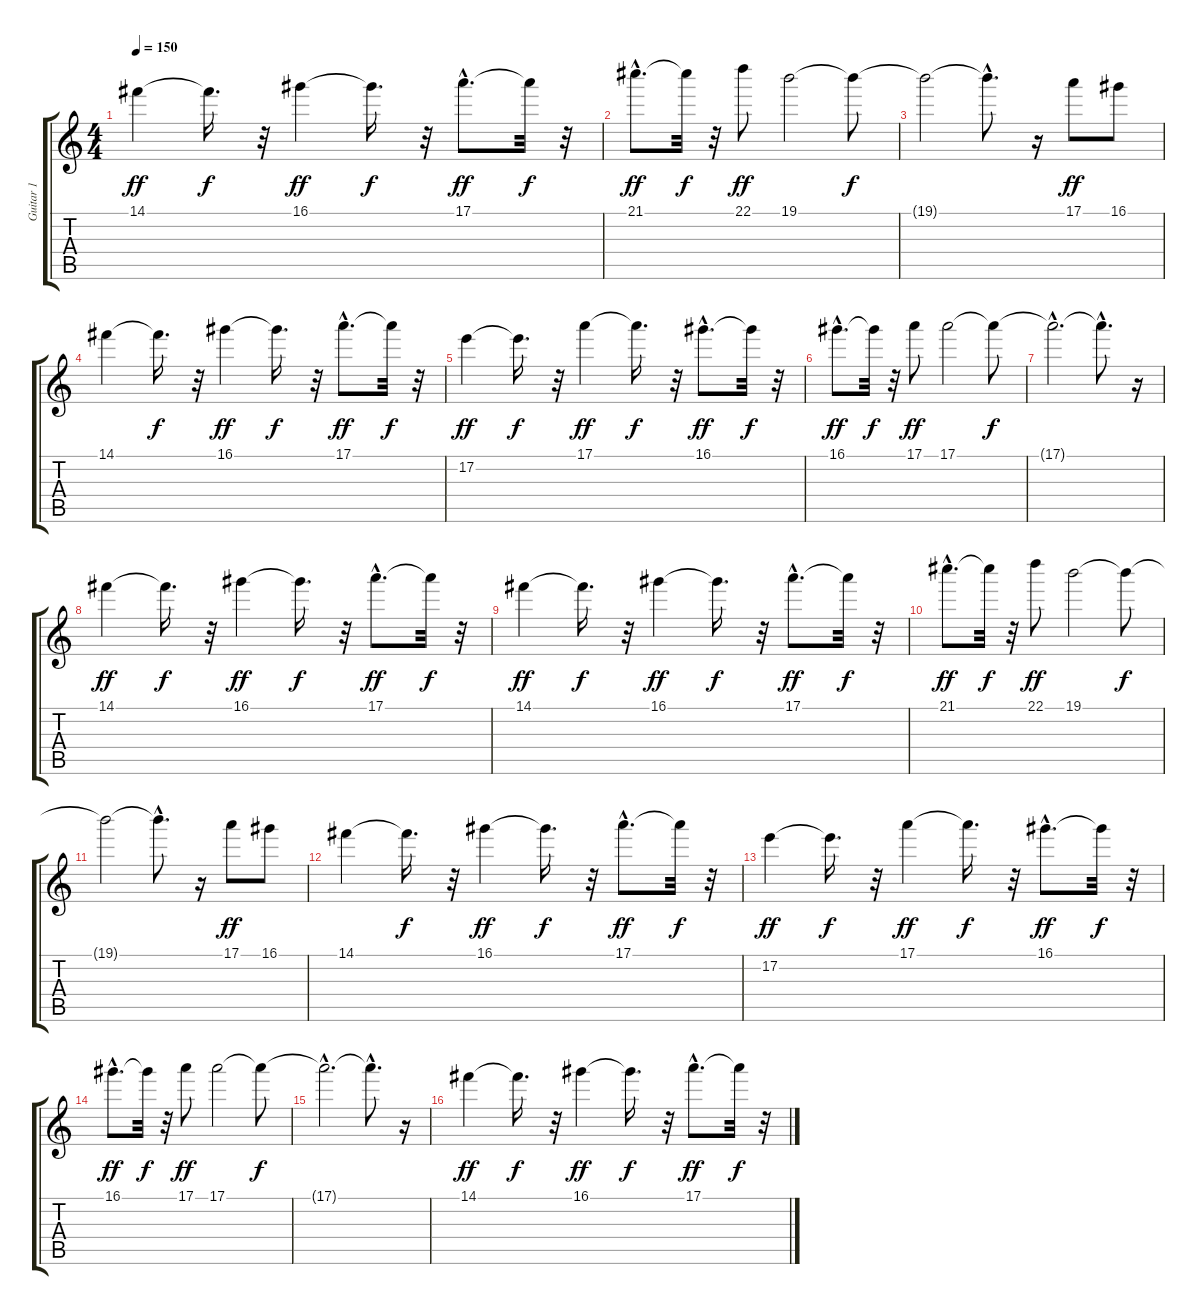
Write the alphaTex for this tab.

\track ("Guitar 1" "Guitar 1") {instrument electricguitarmuted}
\staff {score tabs}
\tuning (E4 B3 G3 D3 A2 E2) {hide}
\ts (4 4)
\tempo 150
\clef g2
\ks c
14.1.4{dy ff} 14.1{t}.16{d dy f} r.32 16.1.4{dy ff} 16.1{t}.16{d dy f} r.32 17.1{hac}.8{d dy ff} 17.1{t}.32{dy f} r.32 |
21.1{hac}.8{d dy ff} 21.1{t}.32{dy f} r.32 22.1.8{dy ff} 19.1.2 19.1{t}.8{dy f} |
19.1{t}.2 19.1{hac t}.8{d} r.16 17.1.8{dy ff} 16.1.8 |
14.1.4 14.1{t}.16{d dy f} r.32 16.1.4{dy ff} 16.1{t}.16{d dy f} r.32 17.1{hac}.8{d dy ff} 17.1{t}.32{dy f} r.32 |
17.2.4{dy ff} 17.2{t}.16{d dy f} r.32 17.1.4{dy ff} 17.1{t}.16{d dy f} r.32 16.1{hac}.8{d dy ff} 16.1{t}.32{dy f} r.32 |
16.1{hac}.8{d dy ff} 16.1{t}.32{dy f} r.32 17.1.8{dy ff} 17.1.2 17.1{t}.8{dy f} |
17.1{hac t}.2{d} 17.1{hac t}.8{d} r.16 |
14.1.4{dy ff} 14.1{t}.16{d dy f} r.32 16.1.4{dy ff} 16.1{t}.16{d dy f} r.32 17.1{hac}.8{d dy ff} 17.1{t}.32{dy f} r.32 |
14.1.4{dy ff} 14.1{t}.16{d dy f} r.32 16.1.4{dy ff} 16.1{t}.16{d dy f} r.32 17.1{hac}.8{d dy ff} 17.1{t}.32{dy f} r.32 |
21.1{hac}.8{d dy ff} 21.1{t}.32{dy f} r.32 22.1.8{dy ff} 19.1.2 19.1{t}.8{dy f} |
19.1{t}.2 19.1{hac t}.8{d} r.16 17.1.8{dy ff} 16.1.8 |
14.1.4 14.1{t}.16{d dy f} r.32 16.1.4{dy ff} 16.1{t}.16{d dy f} r.32 17.1{hac}.8{d dy ff} 17.1{t}.32{dy f} r.32 |
17.2.4{dy ff} 17.2{t}.16{d dy f} r.32 17.1.4{dy ff} 17.1{t}.16{d dy f} r.32 16.1{hac}.8{d dy ff} 16.1{t}.32{dy f} r.32 |
16.1{hac}.8{d dy ff} 16.1{t}.32{dy f} r.32 17.1.8{dy ff} 17.1.2 17.1{t}.8{dy f} |
17.1{hac t}.2{d} 17.1{hac t}.8{d} r.16 |
14.1.4{dy ff} 14.1{t}.16{d dy f} r.32 16.1.4{dy ff} 16.1{t}.16{d dy f} r.32 17.1{hac}.8{d dy ff} 17.1{t}.32{dy f} r.32
